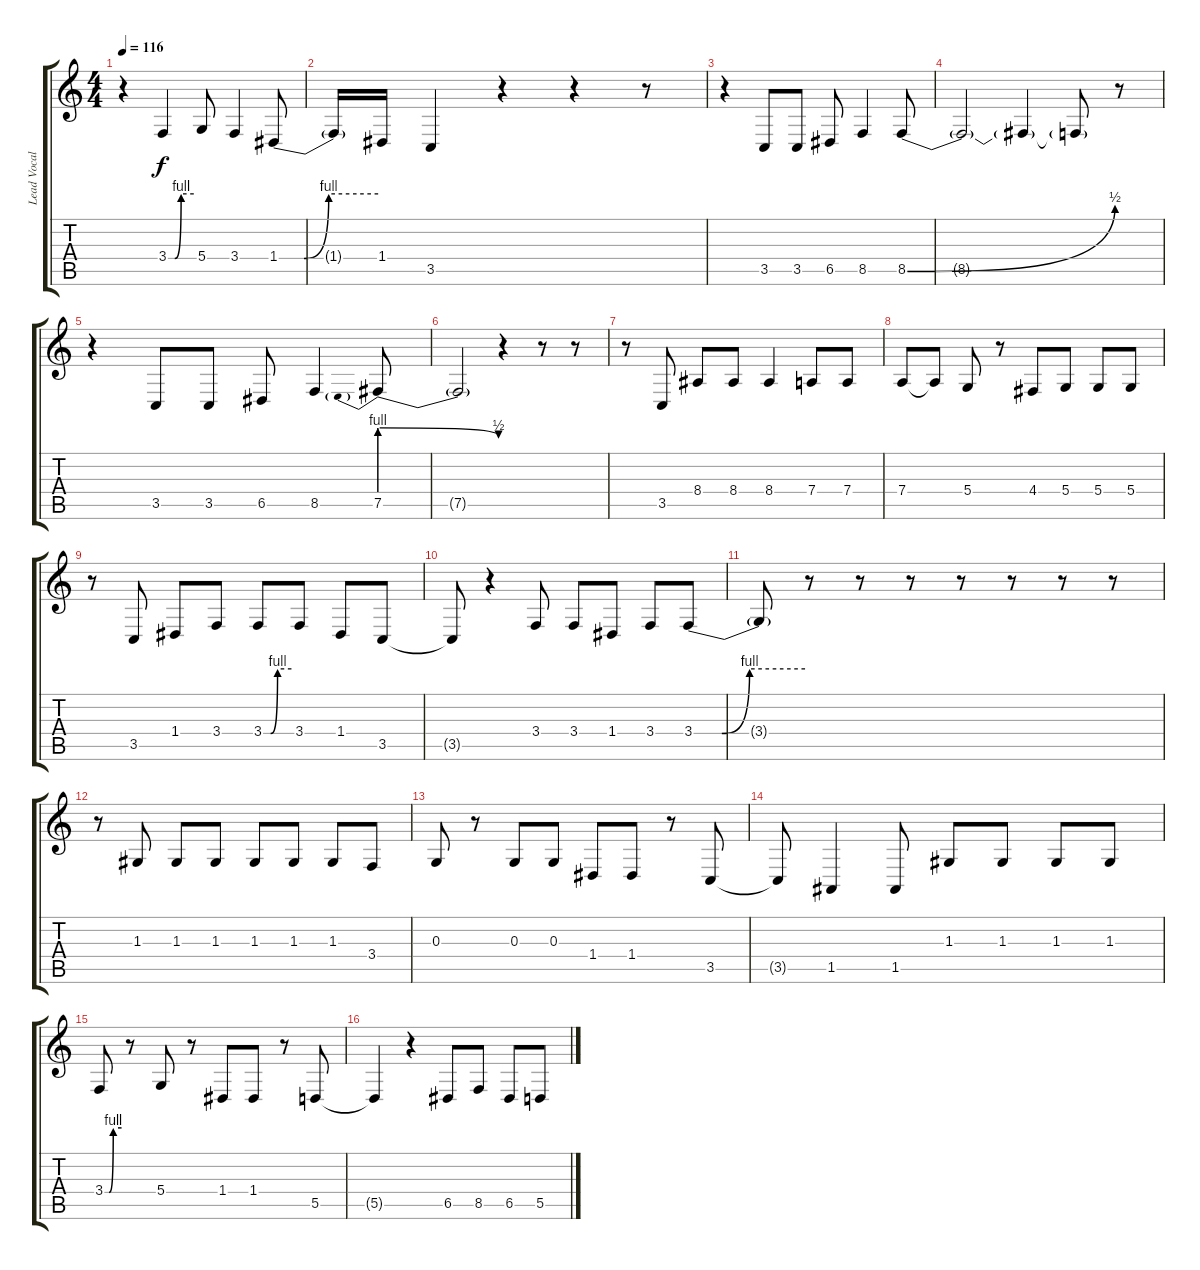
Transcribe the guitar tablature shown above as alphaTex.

\track ("Lead Vocal" "Lead Vocal") {instrument lead2sawtooth}
\staff {score tabs}
\tuning (E4 B3 G3 D3 A2 E2) {hide}
\ts (4 4)
\tempo 116
\clef g2
\ks c
r.4{dy f} 3.4{be (custom 0 0 15 0 30 4 60 4)}.4 5.4.8 3.4.4 1.4{be (custom 0 0 15 0 30 4 60 4)}.8 |
1.4{t}.16 1.4.16 3.5.4 r.4 r.4 r.8 |
r.4 3.5.8 3.5.8 6.5.8 8.5.4 8.5{be (bend 0 0 60 2)}.8 |
8.5{t}.2 8.5{t}.4 8.5{t}.8 r.8 |
r.4 3.5.8 3.5.8 6.5.8 8.5.4 7.5{be (prebendrelease 0 4 60 2)}.8 |
7.5{t}.2 r.4 r.8 r.8 |
r.8 3.5.8 8.4.8 8.4.8 8.4.4 7.4.8 7.4.8 |
7.4.8 7.4{t}.8 5.4.8 r.8 4.4.8 5.4.8 5.4.8 5.4.8 |
r.8 3.5.8 1.4.8 3.4.8 3.4{be (custom 0 0 15 0 30 4 60 4)}.8 3.4.8 1.4.8 3.5.8 |
3.5{t}.8 r.4 3.4.8 3.4.8 1.4.8 3.4.8 3.4{be (custom 0 0 15 0 30 4 60 4)}.8 |
3.4{t}.8 r.8 r.8 r.8 r.8 r.8 r.8 r.8 |
r.8 1.3.8 1.3.8 1.3.8 1.3.8 1.3.8 1.3.8 3.4.8 |
0.3.8 r.8 0.3.8 0.3.8 1.4.8 1.4.8 r.8 3.5.8 |
3.5{t}.8 1.5.4 1.5.8 1.3.8 1.3.8 1.3.8 1.3.8 |
3.4{be (custom 0 0 15 0 30 4 60 4)}.8 r.8 5.4.8 r.8 1.4.8 1.4.8 r.8 5.5.8 |
5.5{t}.4 r.4 6.5.8 8.5.8 6.5.8 5.5.8
